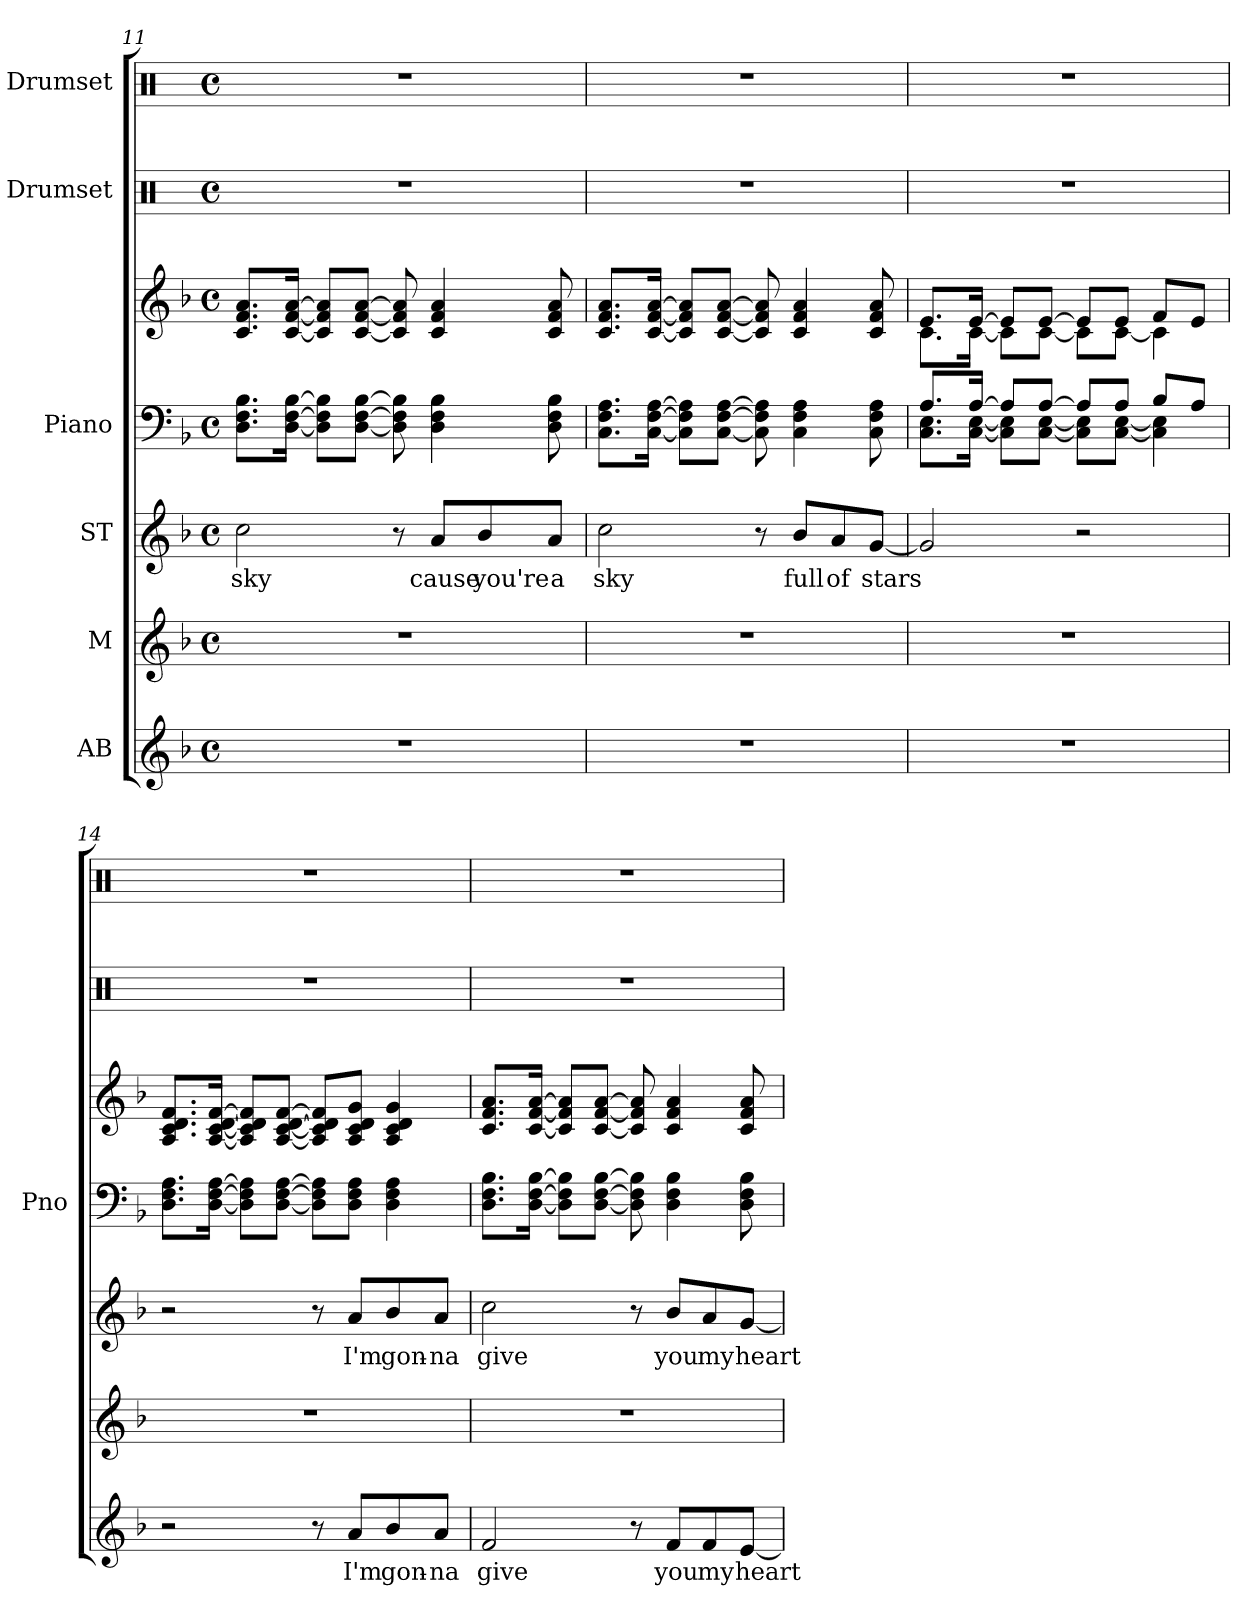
**kern	**text	**kern	**kern	**text	**kern	**kern	**dynam	**kern	**kern
*part6	*part6	*part5	*part4	*part4	*part3	*part3	*part3	*part2	*part1
*staff7	*staff7	*staff6	*staff5	*staff5	*staff4	*staff3	*staff3/4	*staff2	*staff1
*I"AB	*	*I"M	*I"ST	*	*I"Piano	*	*	*I"Drumset	*I"Drumset
*	*	*	*	*	*I'Pno	*	*	*	*
*clefG2	*	*clefG2	*clefG2	*	*clefF4	*clefG2	*	*clefX	*clefX
*k[b-]	*	*k[b-]	*k[b-]	*	*k[b-]	*k[b-]	*	*k[]	*k[]
*M4/4	*	*M4/4	*M4/4	*	*M4/4	*M4/4	*	*M4/4	*M4/4
*met(c)	*	*met(c)	*met(c)	*	*met(c)	*met(c)	*	*met(c)	*met(c)
=11	=11	=11	=11	=11	=11	=11	=11	=11	=11
!	!	!	!	!LO:LY:b	!	!	!	!	!
1r	.	1r	2cc\	-sky	8.D\ 8.F\ 8.B-\L	8.c/ 8.f/ 8.a/L	.	1r	1r
.	.	.	.	.	[16D\ [16F\ [16B-\Jk	[16c/ [16f/ [16a/Jk	.	.	.
.	.	.	.	.	8D]\ 8F]\ 8B-]\L	8c]/ 8f]/ 8a]/L	.	.	.
.	.	.	.	.	[8D\ [8F\ [8B-\J	[8c/ [8f/ [8a/J	.	.	.
.	.	.	8r	.	8D\] 8F\] 8B-\]	8c/] 8f/] 8a/]	.	.	.
!	!	!	!	!LO:LY:b	!	!	!	!	!
.	.	.	8a/L	cause	4D\ 4F\ 4B-\	4c/ 4f/ 4a/	.	.	.
!	!	!	!	!LO:LY:b	!	!	!	!	!
.	.	.	8b-/	you're	.	.	.	.	.
!	!	!	!	!LO:LY:b	!	!	!	!	!
.	.	.	8a/J	a	8D\ 8F\ 8B-\	8c/ 8f/ 8a/	.	.	.
!!LO:LB:g=z
=12	=12	=12	=12	=12	=12	=12	=12	=12	=12
!	!	!	!	!LO:LY:b	!	!	!	!	!
1r	.	1r	2cc\	-sky	8.C\ 8.F\ 8.A\L	8.c/ 8.f/ 8.a/L	.	1r	1r
.	.	.	.	.	[16C\ [16F\ [16A\Jk	[16c/ [16f/ [16a/Jk	.	.	.
.	.	.	.	.	8C]\ 8F]\ 8A]\L	8c]/ 8f]/ 8a]/L	.	.	.
.	.	.	.	.	[8C\ [8F\ [8A\J	[8c/ [8f/ [8a/J	.	.	.
.	.	.	8r	.	8C\] 8F\] 8A\]	8c/] 8f/] 8a/]	.	.	.
!	!	!	!	!LO:LY:b	!	!	!	!	!
.	.	.	8b-/L	full	4C\ 4F\ 4A\	4c/ 4f/ 4a/	.	.	.
!	!	!	!	!LO:LY:b	!	!	!	!	!
.	.	.	8a/	of	.	.	.	.	.
!	!	!	!	!LO:LY:b	!	!	!	!	!
.	.	.	[8g/J	-stars	8C\ 8F\ 8A\	8c/ 8f/ 8a/	.	.	.
=13	=13	=13	=13	=13	=13	=13	=13	=13	=13
*	*	*	*	*	*^	*^	*	*	*
1r	.	1r	2g/]	.	8.A/L	8.C\ 8.E\L	8.e/L	8.c\L	.	1r	1r
.	.	.	.	.	[16A/Jk	[16C\ [16E\Jk	[16e/Jk	[16c\Jk	.	.	.
.	.	.	.	.	8A/L]	8C]\ 8E]\L	8e/L]	8c\L]	.	.	.
.	.	.	.	.	[8A/J	[8C\ [8E\J	[8e/J	[8c\J	.	.	.
.	.	.	2r	.	8A/L]	8C]\ 8E]\L	8e/L]	8c\L]	.	.	.
.	.	.	.	.	8A/J	[8C\ [8E\J	8e/J	[8c\J	.	.	.
.	.	.	.	.	8B-/L	4C\] 4E\]	8f/L	4c\]	.	.	.
.	.	.	.	.	8A/J	.	8e/J	.	.	.	.
*	*	*	*	*	*v	*v	*	*	*	*	*
*	*	*	*	*	*	*v	*v	*	*	*
=14	=14	=14	=14	=14	=14	=14	=14	=14	=14
!	!	!	!	!	!	!	!LO:DY:b	!	!
!	!	!	!	!	!	!	!LO:DY:n=1:b	!	!
!	!	!	!	!	!	!	!LO:DY:n=2:b	!	!
2r	.	1r	2r	.	8.D\ 8.F\ 8.A\L	8.A/ 8.c/ 8.d/ 8.f/L	mp p mp	1r	1r
.	.	.	.	.	[16D\ [16F\ [16A\Jk	[16A/ [16c/ [16d/ [16f/Jk	.	.	.
.	.	.	.	.	8D]\ 8F]\ 8A]\L	8A]/ 8c]/ 8d]/ 8f]/L	.	.	.
.	.	.	.	.	[8D\ [8F\ [8A\J	[8A/ [8c/ [8d/ [8f/J	.	.	.
8r	.	.	8r	.	8D]\ 8F]\ 8A]\L	8A]/ 8c]/ 8d]/ 8f]/L	.	.	.
!	!LO:LY:b	!	!	!LO:LY:b	!	!	!	!	!
8a/L	I'm	.	8a/L	I'm	8D\ 8F\ 8A\J	8A/ 8c/ 8d/ 8g/J	.	.	.
!	!LO:LY:b	!	!	!LO:LY:b	!	!	!	!	!
8b-/	gon-	.	8b-/	gon-	4D\ 4F\ 4A\	4A/ 4c/ 4d/ 4g/	.	.	.
!	!LO:LY:b	!	!	!LO:LY:b	!	!	!	!	!
8a/J	-na	.	8a/J	-na	.	.	.	.	.
!!LO:LB:g=z
=15	=15	=15	=15	=15	=15	=15	=15	=15	=15
!	!LO:LY:b	!	!	!LO:LY:b	!	!	!	!	!
2f/	-give	1r	2cc\	-give	8.D\ 8.F\ 8.B-\L	8.c/ 8.f/ 8.a/L	.	1r	1r
.	.	.	.	.	[16D\ [16F\ [16B-\Jk	[16c/ [16f/ [16a/Jk	.	.	.
.	.	.	.	.	8D]\ 8F]\ 8B-]\L	8c]/ 8f]/ 8a]/L	.	.	.
.	.	.	.	.	[8D\ [8F\ [8B-\J	[8c/ [8f/ [8a/J	.	.	.
8r	.	.	8r	.	8D\] 8F\] 8B-\]	8c/] 8f/] 8a/]	.	.	.
!	!LO:LY:b	!	!	!LO:LY:b	!	!	!	!	!
8f/L	you	.	8b-/L	you	4D\ 4F\ 4B-\	4c/ 4f/ 4a/	.	.	.
!	!LO:LY:b	!	!	!LO:LY:b	!	!	!	!	!
8f/	my	.	8a/	my	.	.	.	.	.
!	!LO:LY:b	!	!	!LO:LY:b	!	!	!	!	!
[8e/J	heart	.	[8g/J	heart	8D\ 8F\ 8B-\	8c/ 8f/ 8a/	.	.	.
=	=	=	=	=	=	=	=	=	=
*-	*-	*-	*-	*-	*-	*-	*-	*-	*-
